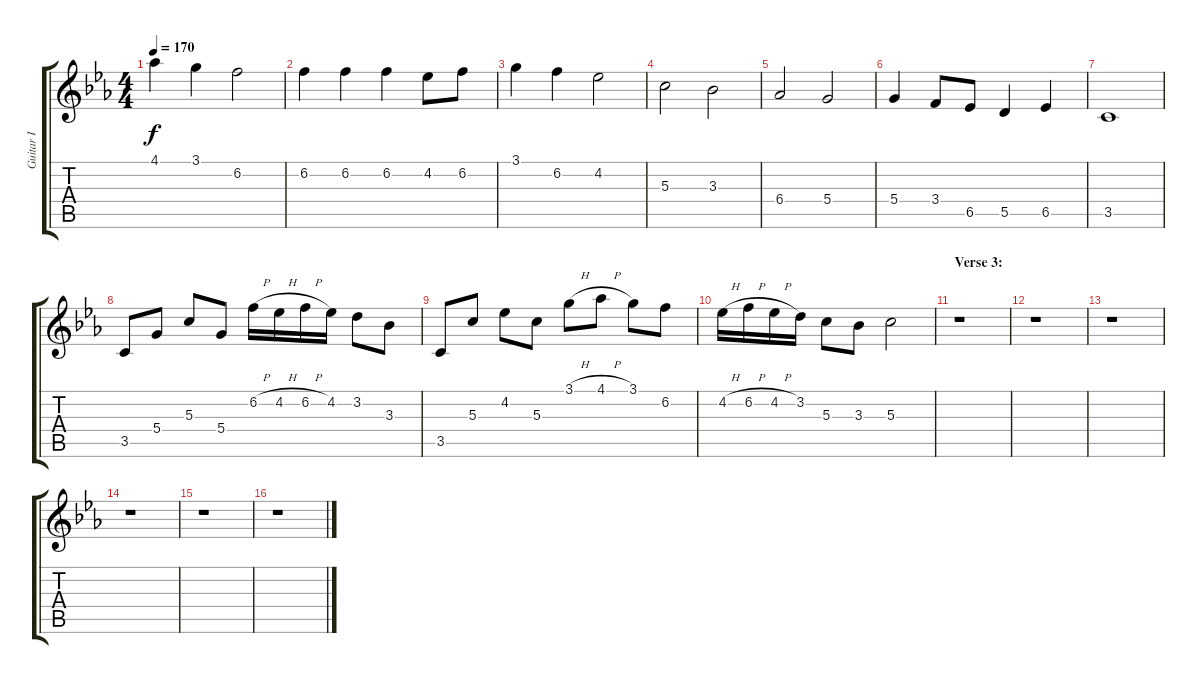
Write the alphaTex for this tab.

\track ("Guitar I" "Guitar I") {instrument acousticguitarsteel}
\staff {score tabs}
\tuning (E4 B3 G3 D3 A2 E2) {hide}
\ts (4 4)
\tempo 170
\clef g2
\ks cminor
4.1.4{dy f} 3.1.4 6.2.2 |
6.2.4 6.2.4 6.2.4 4.2.8 6.2.8 |
3.1.4 6.2.4 4.2.2 |
5.3.2 3.3.2 |
6.4.2 5.4.2 |
5.4.4 3.4.8 6.5.8 5.5.4 6.5.4 |
3.5.1 |
3.5.8 5.4.8 5.3.8 5.4.8 6.2{h}.16 4.2{h}.16 6.2{h}.16 4.2.16 3.2.8 3.3.8 |
3.5.8 5.3.8 4.2.8 5.3.8 3.1{h}.8 4.1{h}.8 3.1.8 6.2.8 |
4.2{h}.16 6.2{h}.16 4.2{h}.16 3.2.16 5.3.8 3.3.8 5.3.2 |
\section ("" "Verse 3:")
r.1 |
r.1 |
r.1 |
r.1 |
r.1 |
r.1
